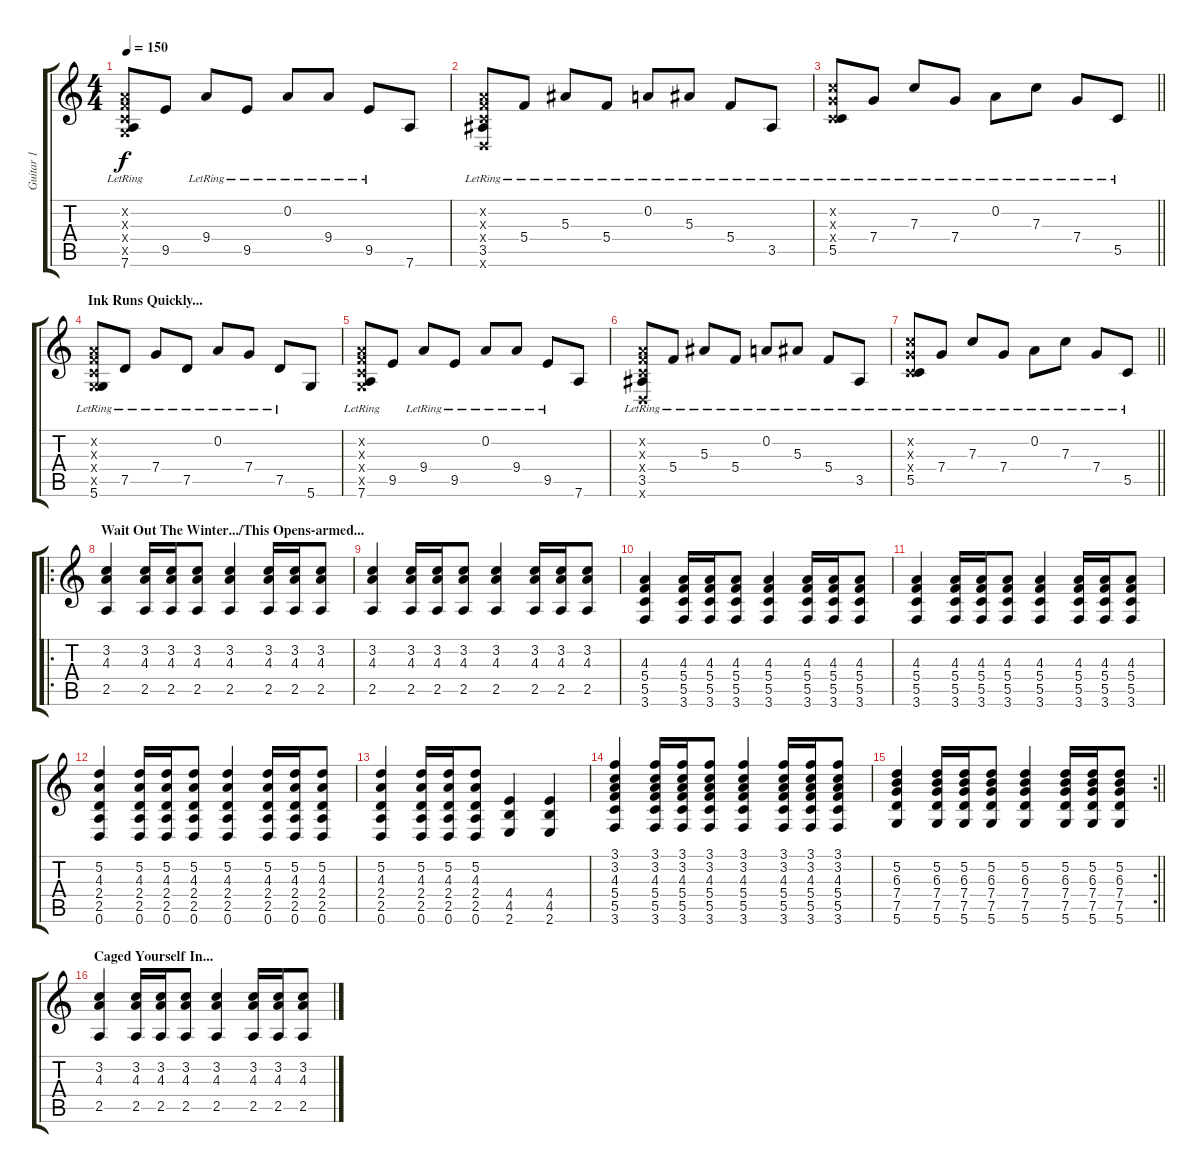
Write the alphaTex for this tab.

\track ("Guitar 1" "Guitar 1") {instrument distortionguitar}
\staff {score tabs}
\tuning (D4 A3 F3 C3 G2 D2) {hide}
\ts (4 4)
\tempo 150
\clef g2
\ks c
(0.2{x} 0.3{x} 0.4{x} 0.5{x} 7.6{lr}).8{dy f} 9.5.8 9.4{lr}.8 9.5{lr}.8 0.2{lr}.8 9.4{lr}.8 9.5{lr}.8 7.6.8 |
(0.2{x} 0.3{x} 0.4{x} 3.5{lr} 0.6{x}).8 5.4{lr}.8 5.3{lr}.8 5.4{lr}.8 0.2{lr}.8 5.3{lr}.8 5.4{lr}.8 3.5{lr}.8 |
\barLineRight lightlight
(3.2{x} 2.3{x} 0.4{x} 5.5{lr}).8 7.4{lr}.8 7.3{lr}.8 7.4{lr}.8 0.2{lr}.8 7.3{lr}.8 7.4{lr}.8 5.5{lr}.8 |
\section ("" "Ink Runs Quickly...")
(0.2{x} 0.3{x} 0.4{x} 0.5{x} 5.6{lr}).8 7.5{lr}.8 7.4{lr}.8 7.5{lr}.8 0.2{lr}.8 7.4{lr}.8 7.5{lr}.8 5.6.8 |
(0.2{x} 0.3{x} 0.4{x} 0.5{x} 7.6{lr}).8 9.5.8 9.4{lr}.8 9.5{lr}.8 0.2{lr}.8 9.4{lr}.8 9.5{lr}.8 7.6.8 |
(0.2{x} 0.3{x} 0.4{x} 3.5{lr} 0.6{x}).8 5.4{lr}.8 5.3{lr}.8 5.4{lr}.8 0.2{lr}.8 5.3{lr}.8 5.4{lr}.8 3.5{lr}.8 |
\barLineRight lightlight
(3.2{x} 2.3{x} 0.4{x} 5.5{lr}).8 7.4{lr}.8 7.3{lr}.8 7.4{lr}.8 0.2{lr}.8 7.3{lr}.8 7.4{lr}.8 5.5{lr}.8 |
\ro
\section ("" "Wait Out The Winter.../This Opens-armed...")
(3.2 4.3 2.5).4 (3.2 4.3 2.5).16 (3.2 4.3 2.5).16 (3.2 4.3 2.5).8 (3.2 4.3 2.5).4 (3.2 4.3 2.5).16 (3.2 4.3 2.5).16 (3.2 4.3 2.5).8 |
(3.2 4.3 2.5).4 (3.2 4.3 2.5).16 (3.2 4.3 2.5).16 (3.2 4.3 2.5).8 (3.2 4.3 2.5).4 (3.2 4.3 2.5).16 (3.2 4.3 2.5).16 (3.2 4.3 2.5).8 |
(4.3 5.4 5.5 3.6).4 (4.3 5.4 5.5 3.6).16 (4.3 5.4 5.5 3.6).16 (4.3 5.4 5.5 3.6).8 (4.3 5.4 5.5 3.6).4 (4.3 5.4 5.5 3.6).16 (4.3 5.4 5.5 3.6).16 (4.3 5.4 5.5 3.6).8 |
(4.3 5.4 5.5 3.6).4 (4.3 5.4 5.5 3.6).16 (4.3 5.4 5.5 3.6).16 (4.3 5.4 5.5 3.6).8 (4.3 5.4 5.5 3.6).4 (4.3 5.4 5.5 3.6).16 (4.3 5.4 5.5 3.6).16 (4.3 5.4 5.5 3.6).8 |
(5.2 4.3 2.4 2.5 0.6).4 (5.2 4.3 2.4 2.5 0.6).16 (5.2 4.3 2.4 2.5 0.6).16 (5.2 4.3 2.4 2.5 0.6).8 (5.2 4.3 2.4 2.5 0.6).4 (5.2 4.3 2.4 2.5 0.6).16 (5.2 4.3 2.4 2.5 0.6).16 (5.2 4.3 2.4 2.5 0.6).8 |
(5.2 4.3 2.4 2.5 0.6).4 (5.2 4.3 2.4 2.5 0.6).16 (5.2 4.3 2.4 2.5 0.6).16 (5.2 4.3 2.4 2.5 0.6).8 (4.4 4.5 2.6).4 (4.4 4.5 2.6).4 |
(3.1 3.2 4.3 5.4 5.5 3.6).4 (3.1 3.2 4.3 5.4 5.5 3.6).16 (3.1 3.2 4.3 5.4 5.5 3.6).16 (3.1 3.2 4.3 5.4 5.5 3.6).8 (3.1 3.2 4.3 5.4 5.5 3.6).4 (3.1 3.2 4.3 5.4 5.5 3.6).16 (3.1 3.2 4.3 5.4 5.5 3.6).16 (3.1 3.2 4.3 5.4 5.5 3.6).8 |
\rc 2
\barLineRight lightlight
(5.2 6.3 7.4 7.5 5.6).4 (5.2 6.3 7.4 7.5 5.6).16 (5.2 6.3 7.4 7.5 5.6).16 (5.2 6.3 7.4 7.5 5.6).8 (5.2 6.3 7.4 7.5 5.6).4 (5.2 6.3 7.4 7.5 5.6).16 (5.2 6.3 7.4 7.5 5.6).16 (5.2 6.3 7.4 7.5 5.6).8 |
\section ("" "Caged Yourself In...")
(3.2 4.3 2.5).4 (3.2 4.3 2.5).16 (3.2 4.3 2.5).16 (3.2 4.3 2.5).8 (3.2 4.3 2.5).4 (3.2 4.3 2.5).16 (3.2 4.3 2.5).16 (3.2 4.3 2.5).8
